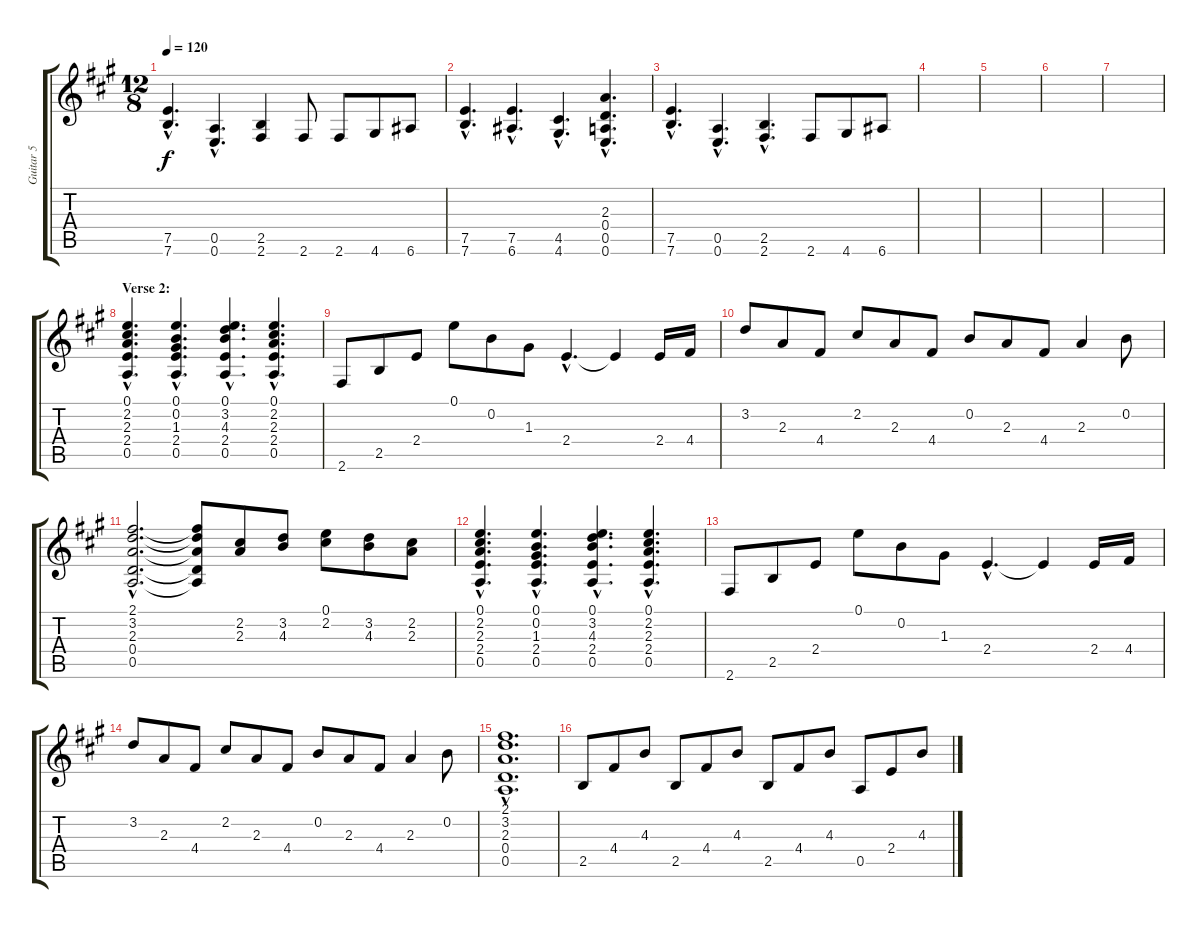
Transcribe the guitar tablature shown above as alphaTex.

\track ("Guitar 5" "Guitar 5") {instrument electricguitarclean}
\staff {score tabs}
\tuning (E4 B3 G3 D3 A2 E2) {hide}
\ts (12 8)
\tempo 120
\clef g2
\ks a
(7.5{hac} 7.6{hac}).4{d dy f} (0.5{hac} 0.6{hac}).4{d} (2.5 2.6).4 2.6.8 2.6.8 4.6.8 6.6.8 |
(7.5{hac} 7.6{hac}).4{d} (7.5{hac} 6.6{hac}).4{d} (4.5{hac} 4.6{hac}).4{d} (2.3{hac} 0.4{hac} 0.5{hac} 0.6{hac}).4{d} |
(7.5{hac} 7.6{hac}).4{d} (0.5{hac} 0.6{hac}).4{d} (2.5{hac} 2.6{hac}).4{d} 2.6.8 4.6.8 6.6.8 |
|
|
|
|
\section ("" "Verse 2:")
(0.1{hac} 2.2{hac} 2.3{hac} 2.4{hac} 0.5{hac}).4{d} (0.1{hac} 0.2{hac} 1.3{hac} 2.4{hac} 0.5{hac}).4{d} (0.1{hac} 3.2{hac} 4.3{hac} 2.4{hac} 0.5{hac}).4{d} (0.1{hac} 2.2{hac} 2.3{hac} 2.4{hac} 0.5{hac}).4{d} |
2.6.8 2.5.8 2.4.8 0.1.8 0.2.8 1.3.8 2.4{hac}.4{d} 2.4{t}.4 2.4.16 4.4.16 |
3.2.8 2.3.8 4.4.8 2.2.8 2.3.8 4.4.8 0.2.8 2.3.8 4.4.8 2.3.4 0.2.8 |
(2.1{hac} 3.2{hac} 2.3{hac} 0.4{hac} 0.5{hac}).2{d} (2.1{t} 3.2{t} 2.3{t} 0.4{t} 0.5{t}).8 (2.2 2.3).8 (3.2 4.3).8 (0.1 2.2).8 (3.2 4.3).8 (2.2 2.3).8 |
(0.1{hac} 2.2{hac} 2.3{hac} 2.4{hac} 0.5{hac}).4{d} (0.1{hac} 0.2{hac} 1.3{hac} 2.4{hac} 0.5{hac}).4{d} (0.1{hac} 3.2{hac} 4.3{hac} 2.4{hac} 0.5{hac}).4{d} (0.1{hac} 2.2{hac} 2.3{hac} 2.4{hac} 0.5{hac}).4{d} |
2.6.8 2.5.8 2.4.8 0.1.8 0.2.8 1.3.8 2.4{hac}.4{d} 2.4{t}.4 2.4.16 4.4.16 |
3.2.8 2.3.8 4.4.8 2.2.8 2.3.8 4.4.8 0.2.8 2.3.8 4.4.8 2.3.4 0.2.8 |
(2.1{hac} 3.2{hac} 2.3{hac} 0.4{hac} 0.5{hac}).1{d} |
2.5.8 4.4.8 4.3.8 2.5.8 4.4.8 4.3.8 2.5.8 4.4.8 4.3.8 0.5.8 2.4.8 4.3.8
